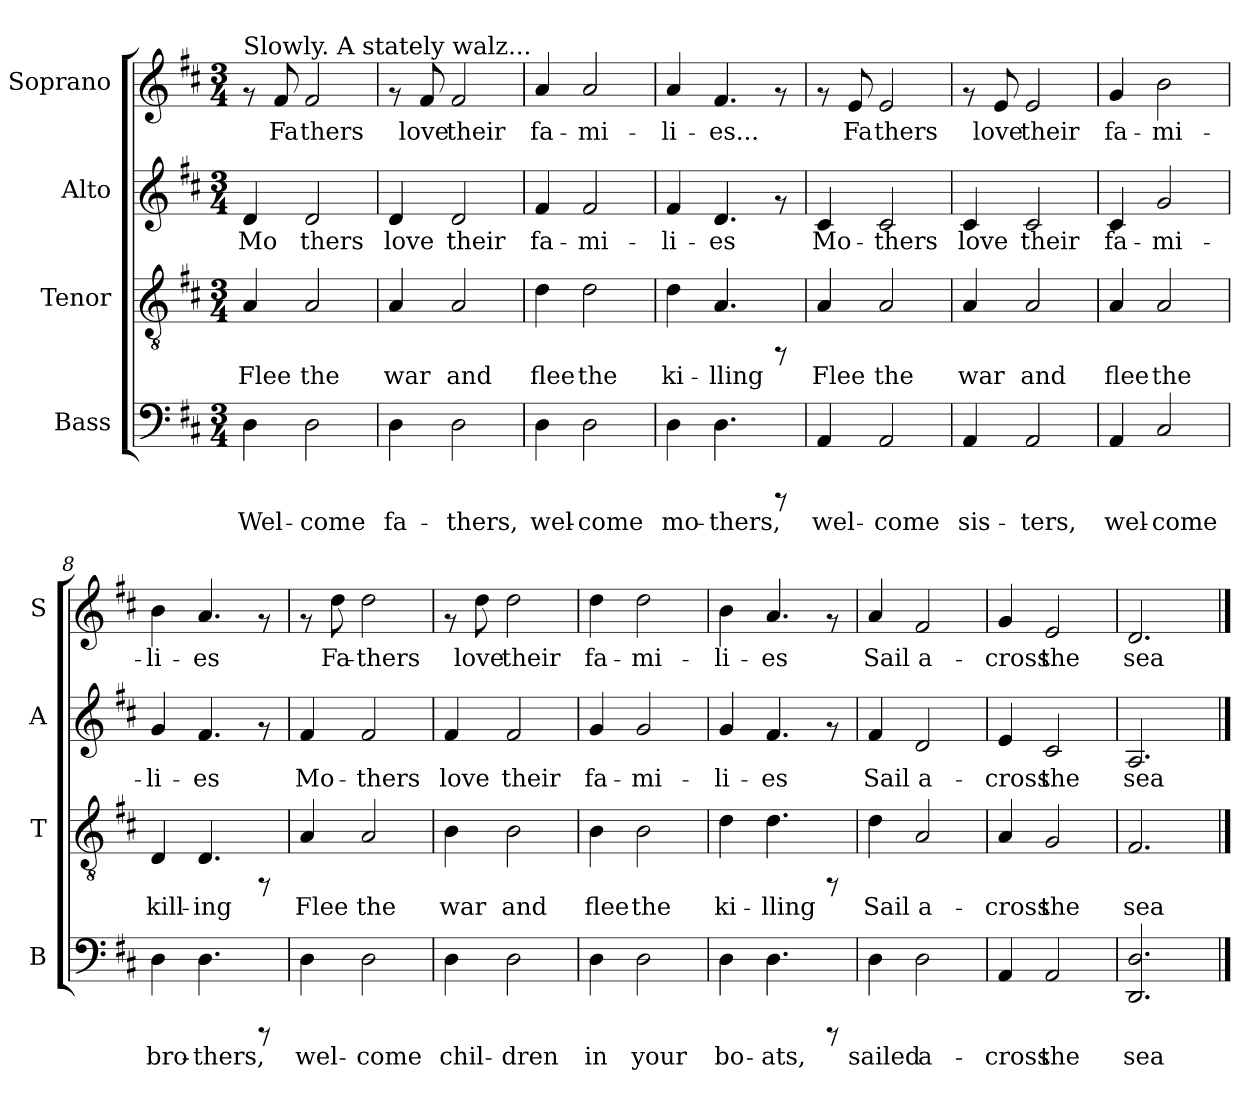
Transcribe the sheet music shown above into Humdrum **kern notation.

**kern	**text	**kern	**text	**kern	**text	**kern	**text
*part4	*part4	*part3	*part3	*part2	*part2	*part1	*part1
*staff4	*staff4	*staff3	*staff3	*staff2	*staff2	*staff1	*staff1
*I"Bass	*	*I"Tenor	*	*I"Alto	*	*I"Soprano	*
*I'B	*	*I'T	*	*I'A	*	*I'S	*
!!LO:PB:g=z
*stria5	*	*stria5	*	*stria5	*	*stria5	*
*clefF4	*	*clefGv2	*	*clefG2	*	*clefG2	*
*k[f#c#]	*	*k[f#c#]	*	*k[f#c#]	*	*k[f#c#]	*
*D:	*	*D:	*	*D:	*	*D:	*
*M3/4	*	*M3/4	*	*M3/4	*	*M3/4	*
=1	=1	=1	=1	=1	=1	=1	=1
!	!	!	!	!	!	!LO:TX:a:t=Slowly. A stately walz...	!
!	!LO:LY:b:cj	!	!LO:LY:b:cj	!	!LO:LY:b:cj	!	!
4D\	Wel-	4A/	Flee	4d/	Mo	8rf	.
!	!	!	!	!	!	!	!LO:LY:b:cj
.	.	.	.	.	.	8f#/	Fa
!	!LO:LY:b:cj	!	!LO:LY:b:cj	!	!LO:LY:b:cj	!	!LO:LY:b:cj
2D\	-come	2A/	the	2d/	thers	2f#/	thers
=2	=2	=2	=2	=2	=2	=2	=2
!	!LO:LY:b:cj	!	!LO:LY:b:cj	!	!LO:LY:b:cj	!	!
4D\	fa-	4A/	war	4d/	love	8rf	.
!	!	!	!	!	!	!	!LO:LY:b:cj
.	.	.	.	.	.	8f#/	love
!	!LO:LY:b:cj	!	!LO:LY:b:cj	!	!LO:LY:b:cj	!	!LO:LY:b:cj
2D\	-thers,	2A/	and	2d/	their	2f#/	their
=3	=3	=3	=3	=3	=3	=3	=3
!	!LO:LY:b:cj	!	!LO:LY:b:cj	!	!LO:LY:b:cj	!	!LO:LY:b:cj
4D\	wel-	4d\	flee	4f#/	fa-	4a/	fa-
!	!LO:LY:b:cj	!	!LO:LY:b:cj	!	!LO:LY:b:cj	!	!LO:LY:b:cj
2D\	-come	2d\	the	2f#/	-mi-	2a/	-mi-
=4	=4	=4	=4	=4	=4	=4	=4
!	!LO:LY:b:cj	!	!LO:LY:b:cj	!	!LO:LY:b:cj	!	!LO:LY:b:cj
4D\	mo-	4d\	ki-	4f#/	-li-	4a/	-li-
!	!LO:LY:b:cj	!	!LO:LY:b:cj	!	!LO:LY:b:cj	!	!LO:LY:b:cj
4.D\	-thers,	4.A/	-lling	4.d/	-es	4.f#/	-es...
8rCCC	.	8rFF	.	8rf	.	8rf	.
=5	=5	=5	=5	=5	=5	=5	=5
!	!LO:LY:b:cj	!	!LO:LY:b:cj	!	!LO:LY:b:cj	!	!
4AA/	wel-	4A/	Flee	4c#/	Mo-	8rf	.
!	!	!	!	!	!	!	!LO:LY:b:cj
.	.	.	.	.	.	8e/	Fa
!	!LO:LY:b:cj	!	!LO:LY:b:cj	!	!LO:LY:b:cj	!	!LO:LY:b:cj
2AA/	-come	2A/	the	2c#/	-thers	2e/	thers
=6	=6	=6	=6	=6	=6	=6	=6
!	!LO:LY:b:cj	!	!LO:LY:b:cj	!	!LO:LY:b:cj	!	!
4AA/	sis-	4A/	war	4c#/	love	8rf	.
!	!	!	!	!	!	!	!LO:LY:b:cj
.	.	.	.	.	.	8e/	love
!	!LO:LY:b:cj	!	!LO:LY:b:cj	!	!LO:LY:b:cj	!	!LO:LY:b:cj
2AA/	-ters,	2A/	and	2c#/	their	2e/	their
=7	=7	=7	=7	=7	=7	=7	=7
!	!LO:LY:b:cj	!	!LO:LY:b:cj	!	!LO:LY:b:cj	!	!LO:LY:b:cj
4AA/	wel-	4A/	flee	4c#/	fa-	4g/	fa-
!	!LO:LY:b:cj	!	!LO:LY:b:cj	!	!LO:LY:b:cj	!	!LO:LY:b:cj
2C#/	-come	2A/	the	2g/	-mi-	2b\	-mi-
!!LO:LB:g=z
=8	=8	=8	=8	=8	=8	=8	=8
!	!LO:LY:b:cj	!	!LO:LY:b:cj	!	!LO:LY:b:cj	!	!LO:LY:b:cj
4D\	bro-	4D/	kill-	4g/	-li-	4b\	-li-
!	!LO:LY:b:cj	!	!LO:LY:b:cj	!	!LO:LY:b:cj	!	!LO:LY:b:cj
4.D\	-thers,	4.D/	-ing	4.f#/	-es	4.a/	-es
8rCCC	.	8rFF	.	8rf	.	8rf	.
=9	=9	=9	=9	=9	=9	=9	=9
!	!LO:LY:b:cj	!	!LO:LY:b:cj	!	!LO:LY:b:cj	!	!
4D\	wel-	4A/	Flee	4f#/	Mo-	8rf	.
!	!	!	!	!	!	!	!LO:LY:b:cj
.	.	.	.	.	.	8dd\	Fa-
!	!LO:LY:b:cj	!	!LO:LY:b:cj	!	!LO:LY:b:cj	!	!LO:LY:b:cj
2D\	-come	2A/	the	2f#/	-thers	2dd\	-thers
=10	=10	=10	=10	=10	=10	=10	=10
!	!LO:LY:b:cj	!	!LO:LY:b:cj	!	!LO:LY:b:cj	!	!
4D\	chil-	4B\	war	4f#/	love	8rf	.
!	!	!	!	!	!	!	!LO:LY:b:cj
.	.	.	.	.	.	8dd\	love
!	!LO:LY:b:cj	!	!LO:LY:b:cj	!	!LO:LY:b:cj	!	!LO:LY:b:cj
2D\	-dren	2B\	and	2f#/	their	2dd\	their
=11	=11	=11	=11	=11	=11	=11	=11
!	!LO:LY:b:cj	!	!LO:LY:b:cj	!	!LO:LY:b:cj	!	!LO:LY:b:cj
4D\	in	4B\	flee	4g/	fa-	4dd\	fa-
!	!LO:LY:b:cj	!	!LO:LY:b:cj	!	!LO:LY:b:cj	!	!LO:LY:b:cj
2D\	your	2B\	the	2g/	-mi-	2dd\	-mi-
=12	=12	=12	=12	=12	=12	=12	=12
!	!LO:LY:b:cj	!	!LO:LY:b:cj	!	!LO:LY:b:cj	!	!LO:LY:b:cj
4D\	bo-	4d\	ki-	4g/	-li-	4b\	-li-
!	!LO:LY:b:cj	!	!LO:LY:b:cj	!	!LO:LY:b:cj	!	!LO:LY:b:cj
4.D\	-ats,	4.d\	-lling	4.f#/	-es	4.a/	-es
8rCCC	.	8rFF	.	8rf	.	8rf	.
=13	=13	=13	=13	=13	=13	=13	=13
!	!LO:LY:b:cj	!	!LO:LY:b:cj	!	!LO:LY:b:cj	!	!LO:LY:b:cj
4D\	sailed	4d\	Sail	4f#/	Sail	4a/	Sail
!	!LO:LY:b:cj	!	!LO:LY:b:cj	!	!LO:LY:b:cj	!	!LO:LY:b:cj
2D\	a-	2A/	a-	2d/	a-	2f#/	a-
=14	=14	=14	=14	=14	=14	=14	=14
!	!LO:LY:b:cj	!	!LO:LY:b:cj	!	!LO:LY:b:cj	!	!LO:LY:b:cj
4AA/	-cross	4A/	-cross	4e/	-cross	4g/	-cross
!	!LO:LY:b:cj	!	!LO:LY:b:cj	!	!LO:LY:b:cj	!	!LO:LY:b:cj
2AA/	the	2G/	the	2c#/	the	2e/	the
=15	=15	=15	=15	=15	=15	=15	=15
!	!LO:LY:b:cj	!	!LO:LY:b:cj	!	!LO:LY:b:cj	!	!LO:LY:b:cj
2.D/ 2.DD/	sea	2.F#/	sea	2.A/	sea	2.d/	sea
==	==	==	==	==	==	==	==
*-	*-	*-	*-	*-	*-	*-	*-
